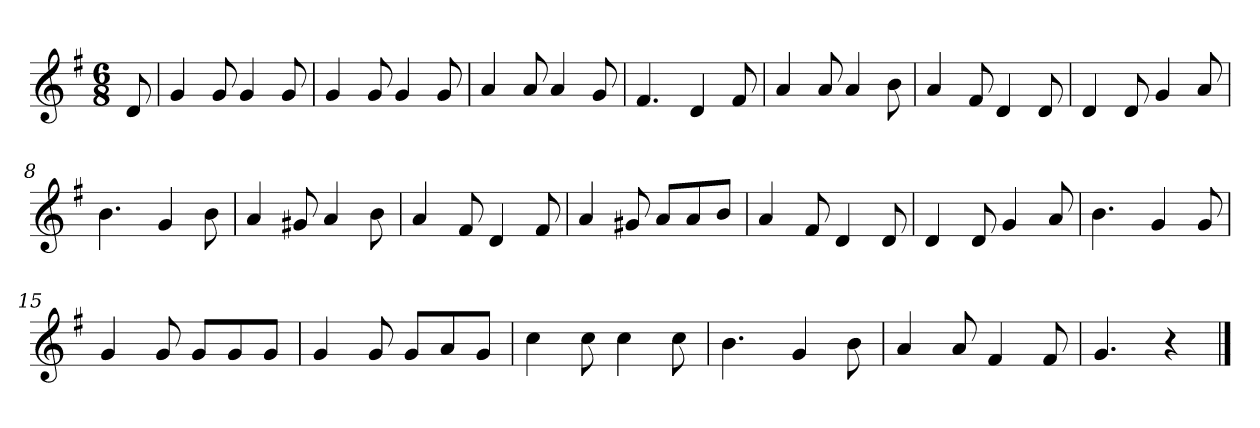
**kern
*part1
*staff1
*k[f#]
*M6/8
*MM120
=
8d
=1
4g
8g
4g
8g
=2
4g
8g
4g
8g
=3
4a
8a
4a
8g
=4
4.f#
4d
8f#
=5
4a
8a
4a
8b
=6
4a
8f#
4d
8d
=7
4d
8d
4g
8a
=8
4.b
4g
8b
=9
4a
8g#X
4a
8b
=10
4a
8f#
4d
8f#
=11
4a
8g#X
8aL
8a
8bJ
=12
4a
8f#
4d
8d
=13
4d
8d
4g
8a
=14
4.b
4g
8g
=15
4g
8g
8gL
8g
8gJ
=16
4g
8g
8gL
8a
8gJ
=17
4cc
8cc
4cc
8cc
=18
4.b
4g
8b
=19
4a
8a
4f#
8f#
=20
4.g
4r
==
*-
